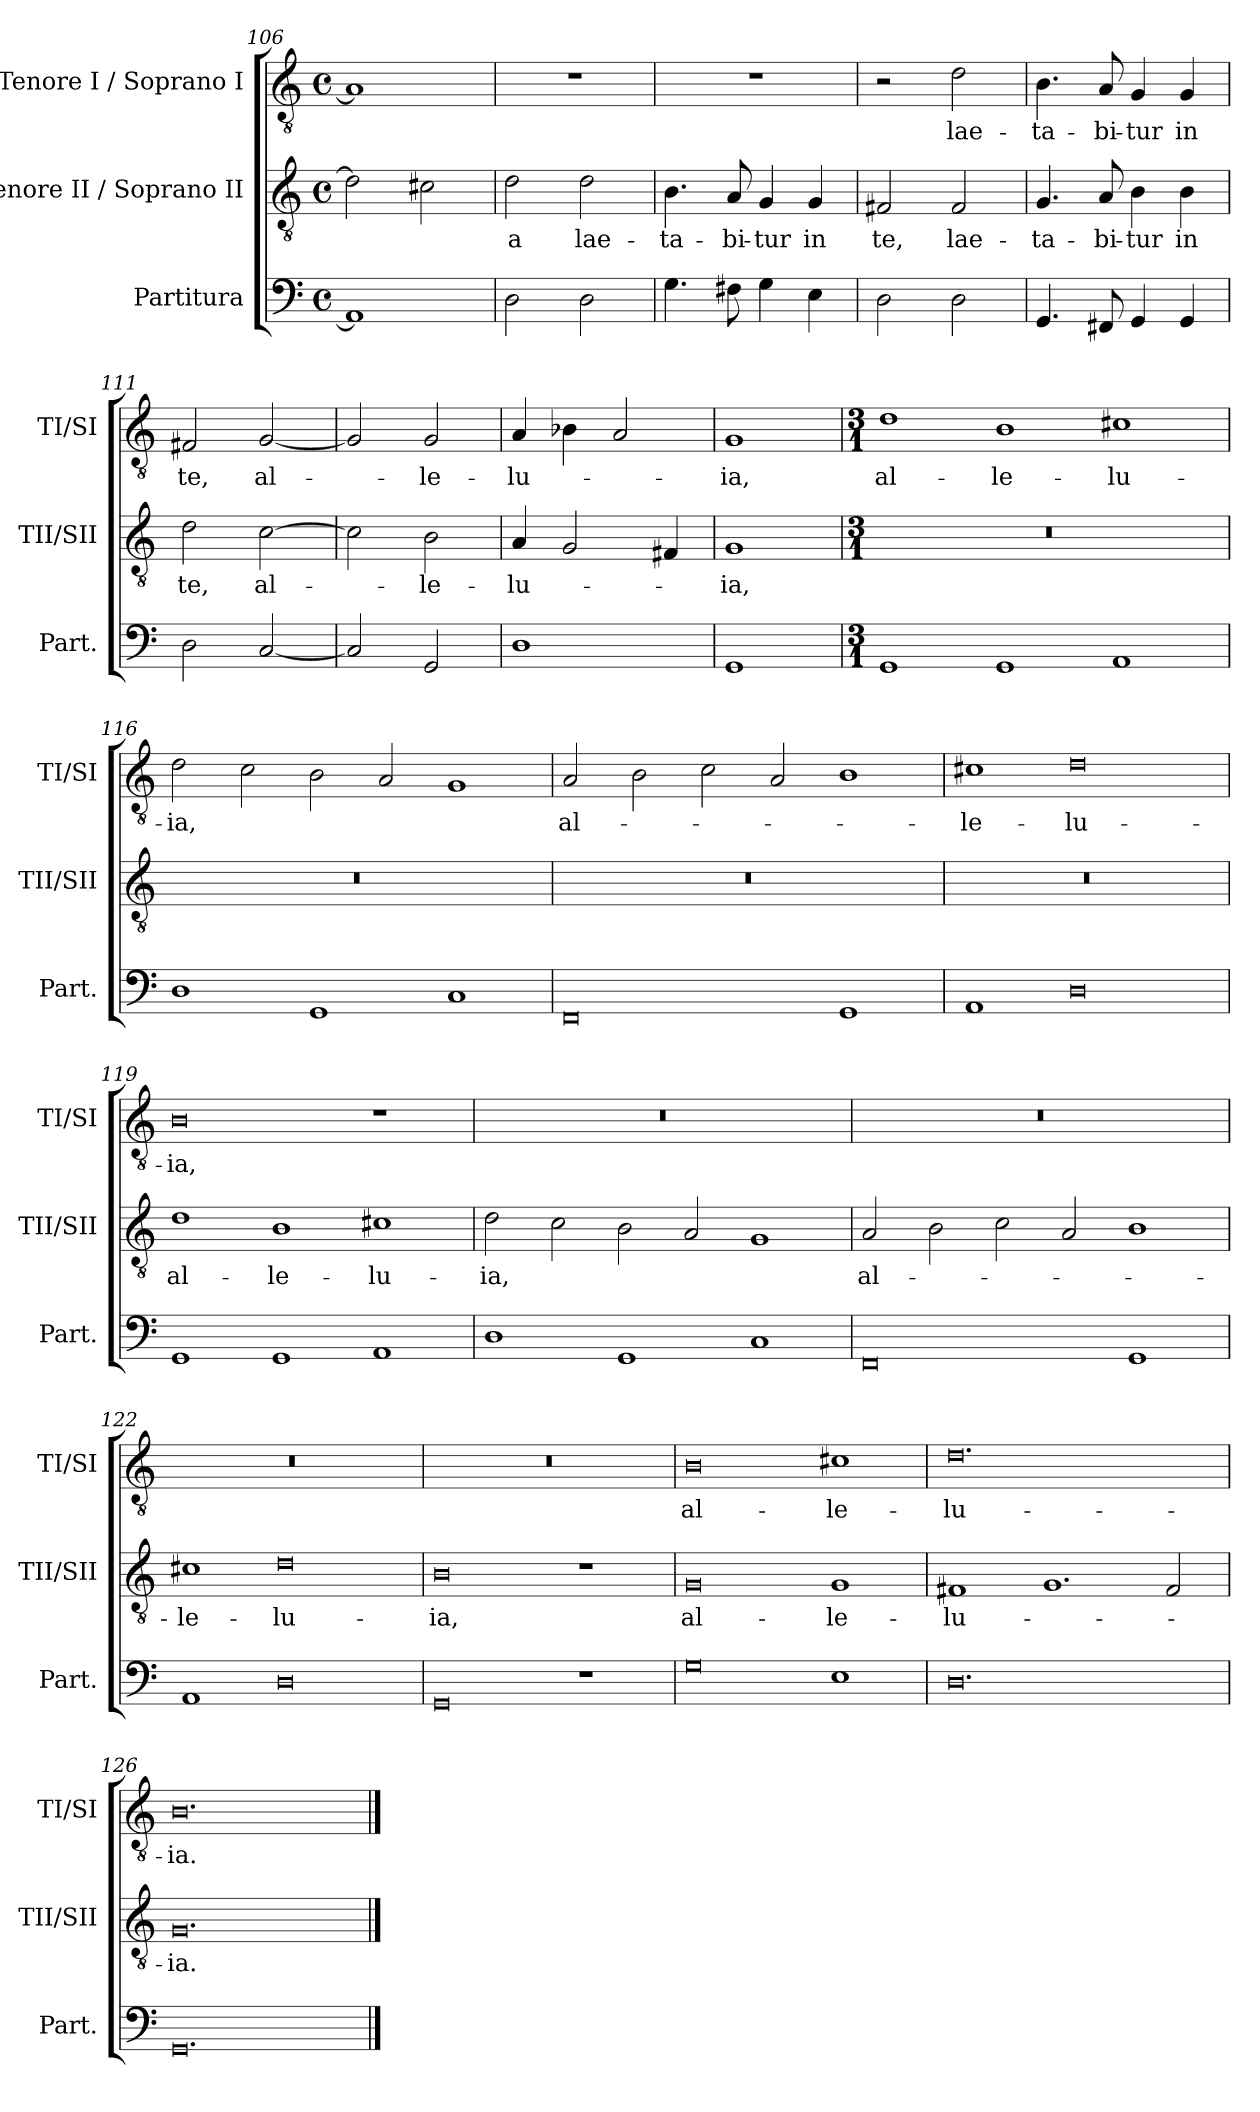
**kern	**kern	**text	**kern	**text
*part3	*part2	*part2	*part1	*part1
*staff3	*staff2	*staff2	*staff1	*staff1
*I"Partitura	*I"Tenore II / Soprano II	*	*I"Tenore I / Soprano I	*
*I'Part.	*I'TII/SII	*	*I'TI/SI	*
*clefF4	*clefGv2	*	*clefGv2	*
*k[]	*k[]	*	*k[]	*
*M4/4	*M4/4	*	*M4/4	*
*met(c)	*met(c)	*	*met(c)	*
=106	=106	=106	=106	=106
1AA]	2d\]	.	1A]	.
.	2c#X\	.	.	.
=107	=107	=107	=107	=107
2D\	2d\	-a	1r	.
2D\	2d\	lae-	.	.
=108	=108	=108	=108	=108
4.G\	4.B\	-ta-	1r	.
8F#X\	8A/	-bi-	.	.
4G\	4G/	-tur	.	.
4E\	4G/	in	.	.
=109	=109	=109	=109	=109
2D\	2F#X/	te,	2r	.
2D\	2F#/	lae-	2d\	lae-
=110	=110	=110	=110	=110
4.GG/	4.G/	-ta-	4.B\	-ta-
8FF#X/	8A/	-bi-	8A/	-bi-
4GG/	4B\	-tur	4G/	-tur
4GG/	4B\	in	4G/	in
=111	=111	=111	=111	=111
2D\	2d\	te,	2F#X/	te,
[2C/	[2c\	al-	[2G/	al-
=112	=112	=112	=112	=112
2C/]	2c\]	.	2G/]	.
2GG/	2B\	-le-	2G/	-le-
=113	=113	=113	=113	=113
1D	4A/	-lu-	4A/	-lu-
.	2G/	.	4B-X\	.
.	.	.	2A/	.
.	4F#X/	.	.	.
=114	=114	=114	=114	=114
1GG	1G	-ia,	1G	-ia,
=115	=115	=115	=115	=115
*M3/1	*M3/1	*	*M3/1	*
*	*	*	*MM480	*
1GG	0.r	.	1d	al-
1GG	.	.	1B	-le-
1AA	.	.	1c#X	-lu-
=116	=116	=116	=116	=116
1D	0.r	.	2d\	-ia,
.	.	.	2c\	.
1GG	.	.	2B\	.
.	.	.	2A/	.
1C	.	.	1G	.
=117	=117	=117	=117	=117
0FF	0.r	.	2A/	al-
.	.	.	2B\	.
.	.	.	2c\	.
.	.	.	2A/	.
1GG	.	.	1B	.
=118	=118	=118	=118	=118
1AA	0.r	.	1c#X	-le-
0D	.	.	0d	-lu-
=119	=119	=119	=119	=119
1GG	1d	al-	0B	-ia,
1GG	1B	-le-	.	.
1AA	1c#X	-lu-	1r	.
=120	=120	=120	=120	=120
1D	2d\	-ia,	0.r	.
.	2c\	.	.	.
1GG	2B\	.	.	.
.	2A/	.	.	.
1C	1G	.	.	.
=121	=121	=121	=121	=121
0FF	2A/	al-	0.r	.
.	2B\	.	.	.
.	2c\	.	.	.
.	2A/	.	.	.
1GG	1B	.	.	.
=122	=122	=122	=122	=122
1AA	1c#X	-le-	0.r	.
0D	0d	-lu-	.	.
=123	=123	=123	=123	=123
0GG	0B	-ia,	0.r	.
1r	1r	.	.	.
=124	=124	=124	=124	=124
0G	0G	al-	0B	al-
1E>	1G	-le-	1c#X	-le-
=125	=125	=125	=125	=125
0.D	1F#X	-lu-	0.d	-lu-
.	1.G	.	.	.
.	2F#/	.	.	.
=126	=126	=126	=126	=126
0.GG	0.G	-ia.	0.B	-ia.
==	==	==	==	==
*-	*-	*-	*-	*-
